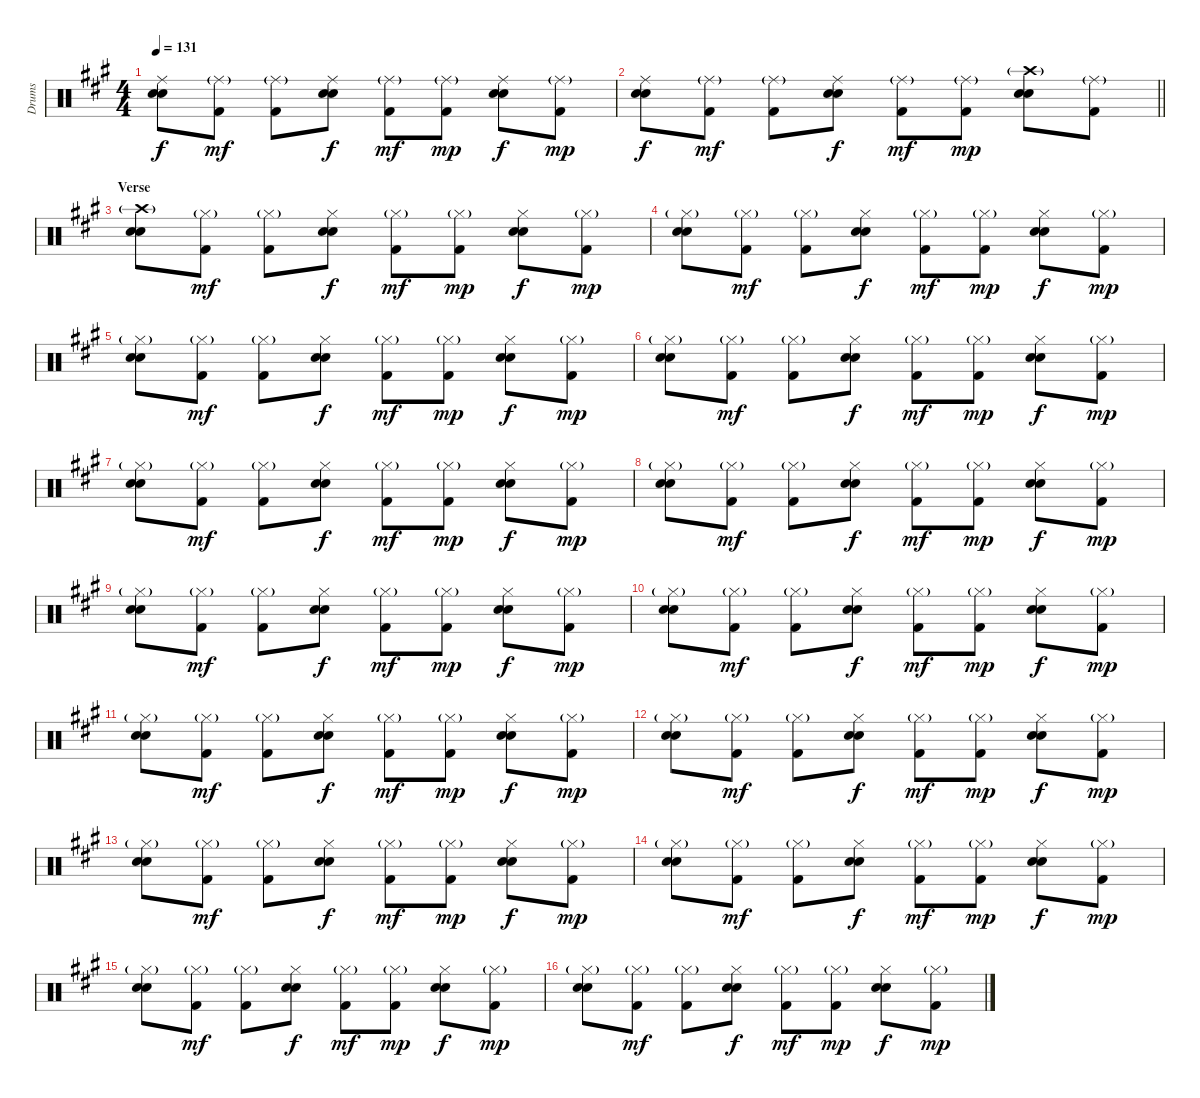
\track ("Drums" "Drums") {instrument percussion}
\staff {score}
\articulation defaults
\ts (4 4)
\tempo 131
\clef neutral
\ks a
("Ride (middle)" "Electric Snare (hit)" "Snare (hit) 2").8{dy f} ("Ride (middle)"{g} "Kick (hit) 2").8{dy mf} ("Ride (middle)"{g} "Kick (hit) 2").8 ("Ride (middle)" "Electric Snare (hit)" "Snare (hit) 2").8{dy f} ("Ride (middle)"{g} "Kick (hit) 2").8{dy mf} ("Ride (middle)"{g} "Kick (hit) 2").8{dy mp} ("Ride (middle)" "Electric Snare (hit)" "Snare (hit) 2").8{dy f} ("Ride (middle)"{g} "Kick (hit) 2").8{dy mp} |
\barLineRight lightlight
("Ride (middle)" "Electric Snare (hit)" "Snare (hit) 2").8{dy f} ("Ride (middle)"{g} "Kick (hit) 2").8{dy mf} ("Ride (middle)"{g} "Kick (hit) 2").8 ("Ride (middle)" "Electric Snare (hit)" "Snare (hit) 2").8{dy f} ("Ride (middle)"{g} "Kick (hit) 2").8{dy mf} ("Ride (middle)"{g} "Kick (hit) 2").8{dy mp} ("Crash high (hit)"{g} "Electric Snare (hit)" "Snare (hit) 2").8 ("Ride (middle)"{g} "Kick (hit) 2").8 |
\section ("" "Verse")
("Crash high (hit)"{g} "Electric Snare (hit)" "Snare (hit) 2").8 ("Hi-Hat (closed)"{g} "Kick (hit) 2").8{dy mf} ("Hi-Hat (closed)"{g} "Kick (hit) 2").8 ("Hi-Hat (closed)" "Electric Snare (hit)" "Snare (hit) 2").8{dy f} ("Hi-Hat (closed)"{g} "Kick (hit) 2").8{dy mf} ("Hi-Hat (closed)"{g} "Kick (hit) 2").8{dy mp} ("Hi-Hat (closed)" "Electric Snare (hit)" "Snare (hit) 2").8{dy f} ("Hi-Hat (closed)"{g} "Kick (hit) 2").8{dy mp} |
("Hi-Hat (closed)"{g} "Electric Snare (hit)" "Snare (hit) 2").8 ("Hi-Hat (closed)"{g} "Kick (hit) 2").8{dy mf} ("Hi-Hat (closed)"{g} "Kick (hit) 2").8 ("Hi-Hat (closed)" "Electric Snare (hit)" "Snare (hit) 2").8{dy f} ("Hi-Hat (closed)"{g} "Kick (hit) 2").8{dy mf} ("Hi-Hat (closed)"{g} "Kick (hit) 2").8{dy mp} ("Hi-Hat (closed)" "Electric Snare (hit)" "Snare (hit) 2").8{dy f} ("Hi-Hat (closed)"{g} "Kick (hit) 2").8{dy mp} |
("Hi-Hat (closed)"{g} "Electric Snare (hit)" "Snare (hit) 2").8 ("Hi-Hat (closed)"{g} "Kick (hit) 2").8{dy mf} ("Hi-Hat (closed)"{g} "Kick (hit) 2").8 ("Hi-Hat (closed)" "Electric Snare (hit)" "Snare (hit) 2").8{dy f} ("Hi-Hat (closed)"{g} "Kick (hit) 2").8{dy mf} ("Hi-Hat (closed)"{g} "Kick (hit) 2").8{dy mp} ("Hi-Hat (closed)" "Electric Snare (hit)" "Snare (hit) 2").8{dy f} ("Hi-Hat (closed)"{g} "Kick (hit) 2").8{dy mp} |
("Hi-Hat (closed)"{g} "Electric Snare (hit)" "Snare (hit) 2").8 ("Hi-Hat (closed)"{g} "Kick (hit) 2").8{dy mf} ("Hi-Hat (closed)"{g} "Kick (hit) 2").8 ("Hi-Hat (closed)" "Electric Snare (hit)" "Snare (hit) 2").8{dy f} ("Hi-Hat (closed)"{g} "Kick (hit) 2").8{dy mf} ("Hi-Hat (closed)"{g} "Kick (hit) 2").8{dy mp} ("Hi-Hat (closed)" "Electric Snare (hit)" "Snare (hit) 2").8{dy f} ("Hi-Hat (closed)"{g} "Kick (hit) 2").8{dy mp} |
("Hi-Hat (closed)"{g} "Electric Snare (hit)" "Snare (hit) 2").8 ("Hi-Hat (closed)"{g} "Kick (hit) 2").8{dy mf} ("Hi-Hat (closed)"{g} "Kick (hit) 2").8 ("Hi-Hat (closed)" "Electric Snare (hit)" "Snare (hit) 2").8{dy f} ("Hi-Hat (closed)"{g} "Kick (hit) 2").8{dy mf} ("Hi-Hat (closed)"{g} "Kick (hit) 2").8{dy mp} ("Hi-Hat (closed)" "Electric Snare (hit)" "Snare (hit) 2").8{dy f} ("Hi-Hat (closed)"{g} "Kick (hit) 2").8{dy mp} |
("Hi-Hat (closed)"{g} "Electric Snare (hit)" "Snare (hit) 2").8 ("Hi-Hat (closed)"{g} "Kick (hit) 2").8{dy mf} ("Hi-Hat (closed)"{g} "Kick (hit) 2").8 ("Hi-Hat (closed)" "Electric Snare (hit)" "Snare (hit) 2").8{dy f} ("Hi-Hat (closed)"{g} "Kick (hit) 2").8{dy mf} ("Hi-Hat (closed)"{g} "Kick (hit) 2").8{dy mp} ("Hi-Hat (closed)" "Electric Snare (hit)" "Snare (hit) 2").8{dy f} ("Hi-Hat (closed)"{g} "Kick (hit) 2").8{dy mp} |
("Hi-Hat (closed)"{g} "Electric Snare (hit)" "Snare (hit) 2").8 ("Hi-Hat (closed)"{g} "Kick (hit) 2").8{dy mf} ("Hi-Hat (closed)"{g} "Kick (hit) 2").8 ("Hi-Hat (closed)" "Electric Snare (hit)" "Snare (hit) 2").8{dy f} ("Hi-Hat (closed)"{g} "Kick (hit) 2").8{dy mf} ("Hi-Hat (closed)"{g} "Kick (hit) 2").8{dy mp} ("Hi-Hat (closed)" "Electric Snare (hit)" "Snare (hit) 2").8{dy f} ("Hi-Hat (closed)"{g} "Kick (hit) 2").8{dy mp} |
("Hi-Hat (closed)"{g} "Electric Snare (hit)" "Snare (hit) 2").8 ("Hi-Hat (closed)"{g} "Kick (hit) 2").8{dy mf} ("Hi-Hat (closed)"{g} "Kick (hit) 2").8 ("Hi-Hat (closed)" "Electric Snare (hit)" "Snare (hit) 2").8{dy f} ("Hi-Hat (closed)"{g} "Kick (hit) 2").8{dy mf} ("Hi-Hat (closed)"{g} "Kick (hit) 2").8{dy mp} ("Hi-Hat (closed)" "Electric Snare (hit)" "Snare (hit) 2").8{dy f} ("Hi-Hat (closed)"{g} "Kick (hit) 2").8{dy mp} |
("Hi-Hat (closed)"{g} "Electric Snare (hit)" "Snare (hit) 2").8 ("Hi-Hat (closed)"{g} "Kick (hit) 2").8{dy mf} ("Hi-Hat (closed)"{g} "Kick (hit) 2").8 ("Hi-Hat (closed)" "Electric Snare (hit)" "Snare (hit) 2").8{dy f} ("Hi-Hat (closed)"{g} "Kick (hit) 2").8{dy mf} ("Hi-Hat (closed)"{g} "Kick (hit) 2").8{dy mp} ("Hi-Hat (closed)" "Electric Snare (hit)" "Snare (hit) 2").8{dy f} ("Hi-Hat (closed)"{g} "Kick (hit) 2").8{dy mp} |
("Hi-Hat (closed)"{g} "Electric Snare (hit)" "Snare (hit) 2").8 ("Hi-Hat (closed)"{g} "Kick (hit) 2").8{dy mf} ("Hi-Hat (closed)"{g} "Kick (hit) 2").8 ("Hi-Hat (closed)" "Electric Snare (hit)" "Snare (hit) 2").8{dy f} ("Hi-Hat (closed)"{g} "Kick (hit) 2").8{dy mf} ("Hi-Hat (closed)"{g} "Kick (hit) 2").8{dy mp} ("Hi-Hat (closed)" "Electric Snare (hit)" "Snare (hit) 2").8{dy f} ("Hi-Hat (closed)"{g} "Kick (hit) 2").8{dy mp} |
("Hi-Hat (closed)"{g} "Electric Snare (hit)" "Snare (hit) 2").8 ("Hi-Hat (closed)"{g} "Kick (hit) 2").8{dy mf} ("Hi-Hat (closed)"{g} "Kick (hit) 2").8 ("Hi-Hat (closed)" "Electric Snare (hit)" "Snare (hit) 2").8{dy f} ("Hi-Hat (closed)"{g} "Kick (hit) 2").8{dy mf} ("Hi-Hat (closed)"{g} "Kick (hit) 2").8{dy mp} ("Hi-Hat (closed)" "Electric Snare (hit)" "Snare (hit) 2").8{dy f} ("Hi-Hat (closed)"{g} "Kick (hit) 2").8{dy mp} |
("Hi-Hat (closed)"{g} "Electric Snare (hit)" "Snare (hit) 2").8 ("Hi-Hat (closed)"{g} "Kick (hit) 2").8{dy mf} ("Hi-Hat (closed)"{g} "Kick (hit) 2").8 ("Hi-Hat (closed)" "Electric Snare (hit)" "Snare (hit) 2").8{dy f} ("Hi-Hat (closed)"{g} "Kick (hit) 2").8{dy mf} ("Hi-Hat (closed)"{g} "Kick (hit) 2").8{dy mp} ("Hi-Hat (closed)" "Electric Snare (hit)" "Snare (hit) 2").8{dy f} ("Hi-Hat (closed)"{g} "Kick (hit) 2").8{dy mp} |
("Hi-Hat (closed)"{g} "Electric Snare (hit)" "Snare (hit) 2").8 ("Hi-Hat (closed)"{g} "Kick (hit) 2").8{dy mf} ("Hi-Hat (closed)"{g} "Kick (hit) 2").8 ("Hi-Hat (closed)" "Electric Snare (hit)" "Snare (hit) 2").8{dy f} ("Hi-Hat (closed)"{g} "Kick (hit) 2").8{dy mf} ("Hi-Hat (closed)"{g} "Kick (hit) 2").8{dy mp} ("Hi-Hat (closed)" "Electric Snare (hit)" "Snare (hit) 2").8{dy f} ("Hi-Hat (closed)"{g} "Kick (hit) 2").8{dy mp} |
("Hi-Hat (closed)"{g} "Electric Snare (hit)" "Snare (hit) 2").8 ("Hi-Hat (closed)"{g} "Kick (hit) 2").8{dy mf} ("Hi-Hat (closed)"{g} "Kick (hit) 2").8 ("Hi-Hat (closed)" "Electric Snare (hit)" "Snare (hit) 2").8{dy f} ("Hi-Hat (closed)"{g} "Kick (hit) 2").8{dy mf} ("Hi-Hat (closed)"{g} "Kick (hit) 2").8{dy mp} ("Hi-Hat (closed)" "Electric Snare (hit)" "Snare (hit) 2").8{dy f} ("Hi-Hat (closed)"{g} "Kick (hit) 2").8{dy mp}
